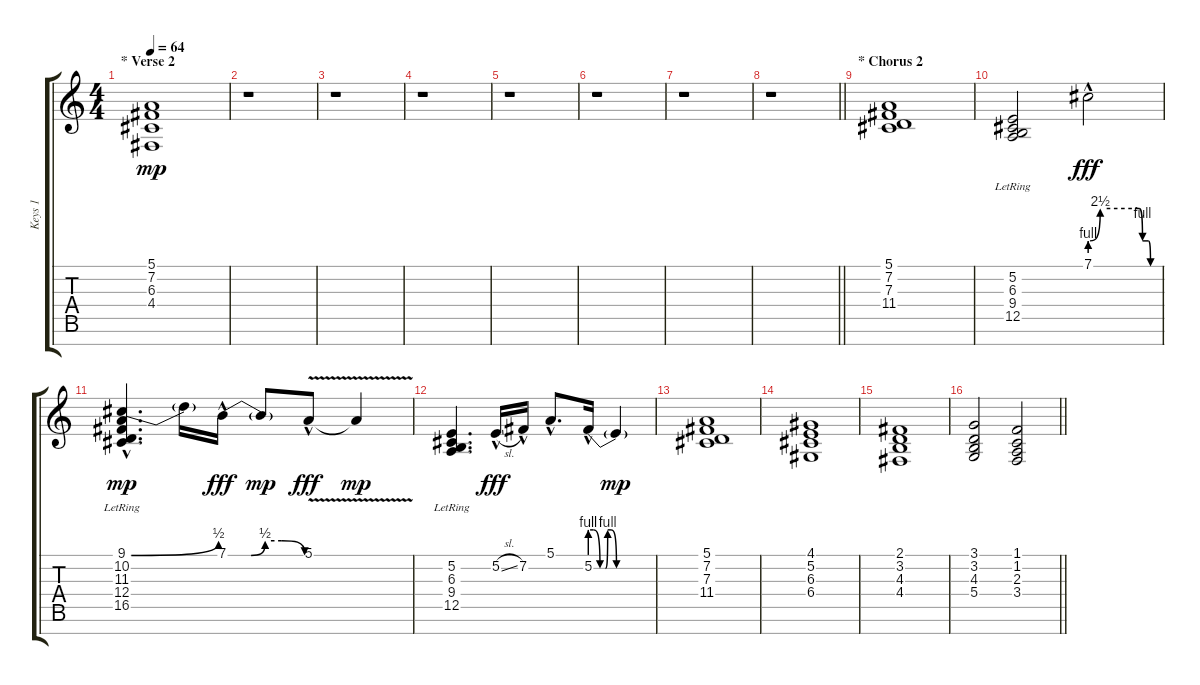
\track ("Keys 1" "Keys 1") {instrument drawbarorgan}
\staff {score tabs}
\tuning (E4 B3 G3 D3 A2 E2 B1) {hide}
\ts (4 4)
\section ("" "* Verse 2")
\tempo 64
\clef g2
\ks c
(5.1 7.2 6.3 4.4).1{dy mp} |
r.1 |
r.1 |
r.1 |
r.1 |
r.1 |
r.1 |
\barLineRight lightlight
r.1 |
\section ("" "* Chorus 2")
(5.1 7.2 7.3 11.4).1 |
(5.2{lr} 6.3{lr} 9.4{lr} 12.5{lr}).2 7.1{be (custom 0 4 9 10 43 10 46 4 51 4 53 0 60 0) hac}.2{dy fff} |
(9.1{be (bend 0 0 60 2) hac} 10.2{lr} 11.3{lr} 12.4{lr} 16.5{lr}).4{d dy mp} 9.1{t}.16 7.1{be (custom 0 0 18 0 29 2 42 2 60 0) hac}.16{dy fff} 7.1{t}.8{dy mp} 5.1{v hac}.8{dy fff} 5.1{t}.4{dy mp} |
(5.2 6.3{lr} 9.4{lr} 12.5{lr}).4{d} 5.2{sl hac}.16{dy fff} 7.2{hac}.16 5.1{hac}.8{d} 5.2{be (custom 0 4 3 4 9 0 14 0 16 4 19 4 24 0 29 0 40 0 60 0) hac}.16 5.2{t}.4{dy mp} |
(5.1 7.2 7.3 11.4).1 |
(4.1 5.2 6.3 6.4).1 |
(2.1 3.2 4.3 4.4).1 |
\barLineRight lightlight
(3.1 3.2 4.3 5.4).2 (1.1 1.2 2.3 3.4).2
